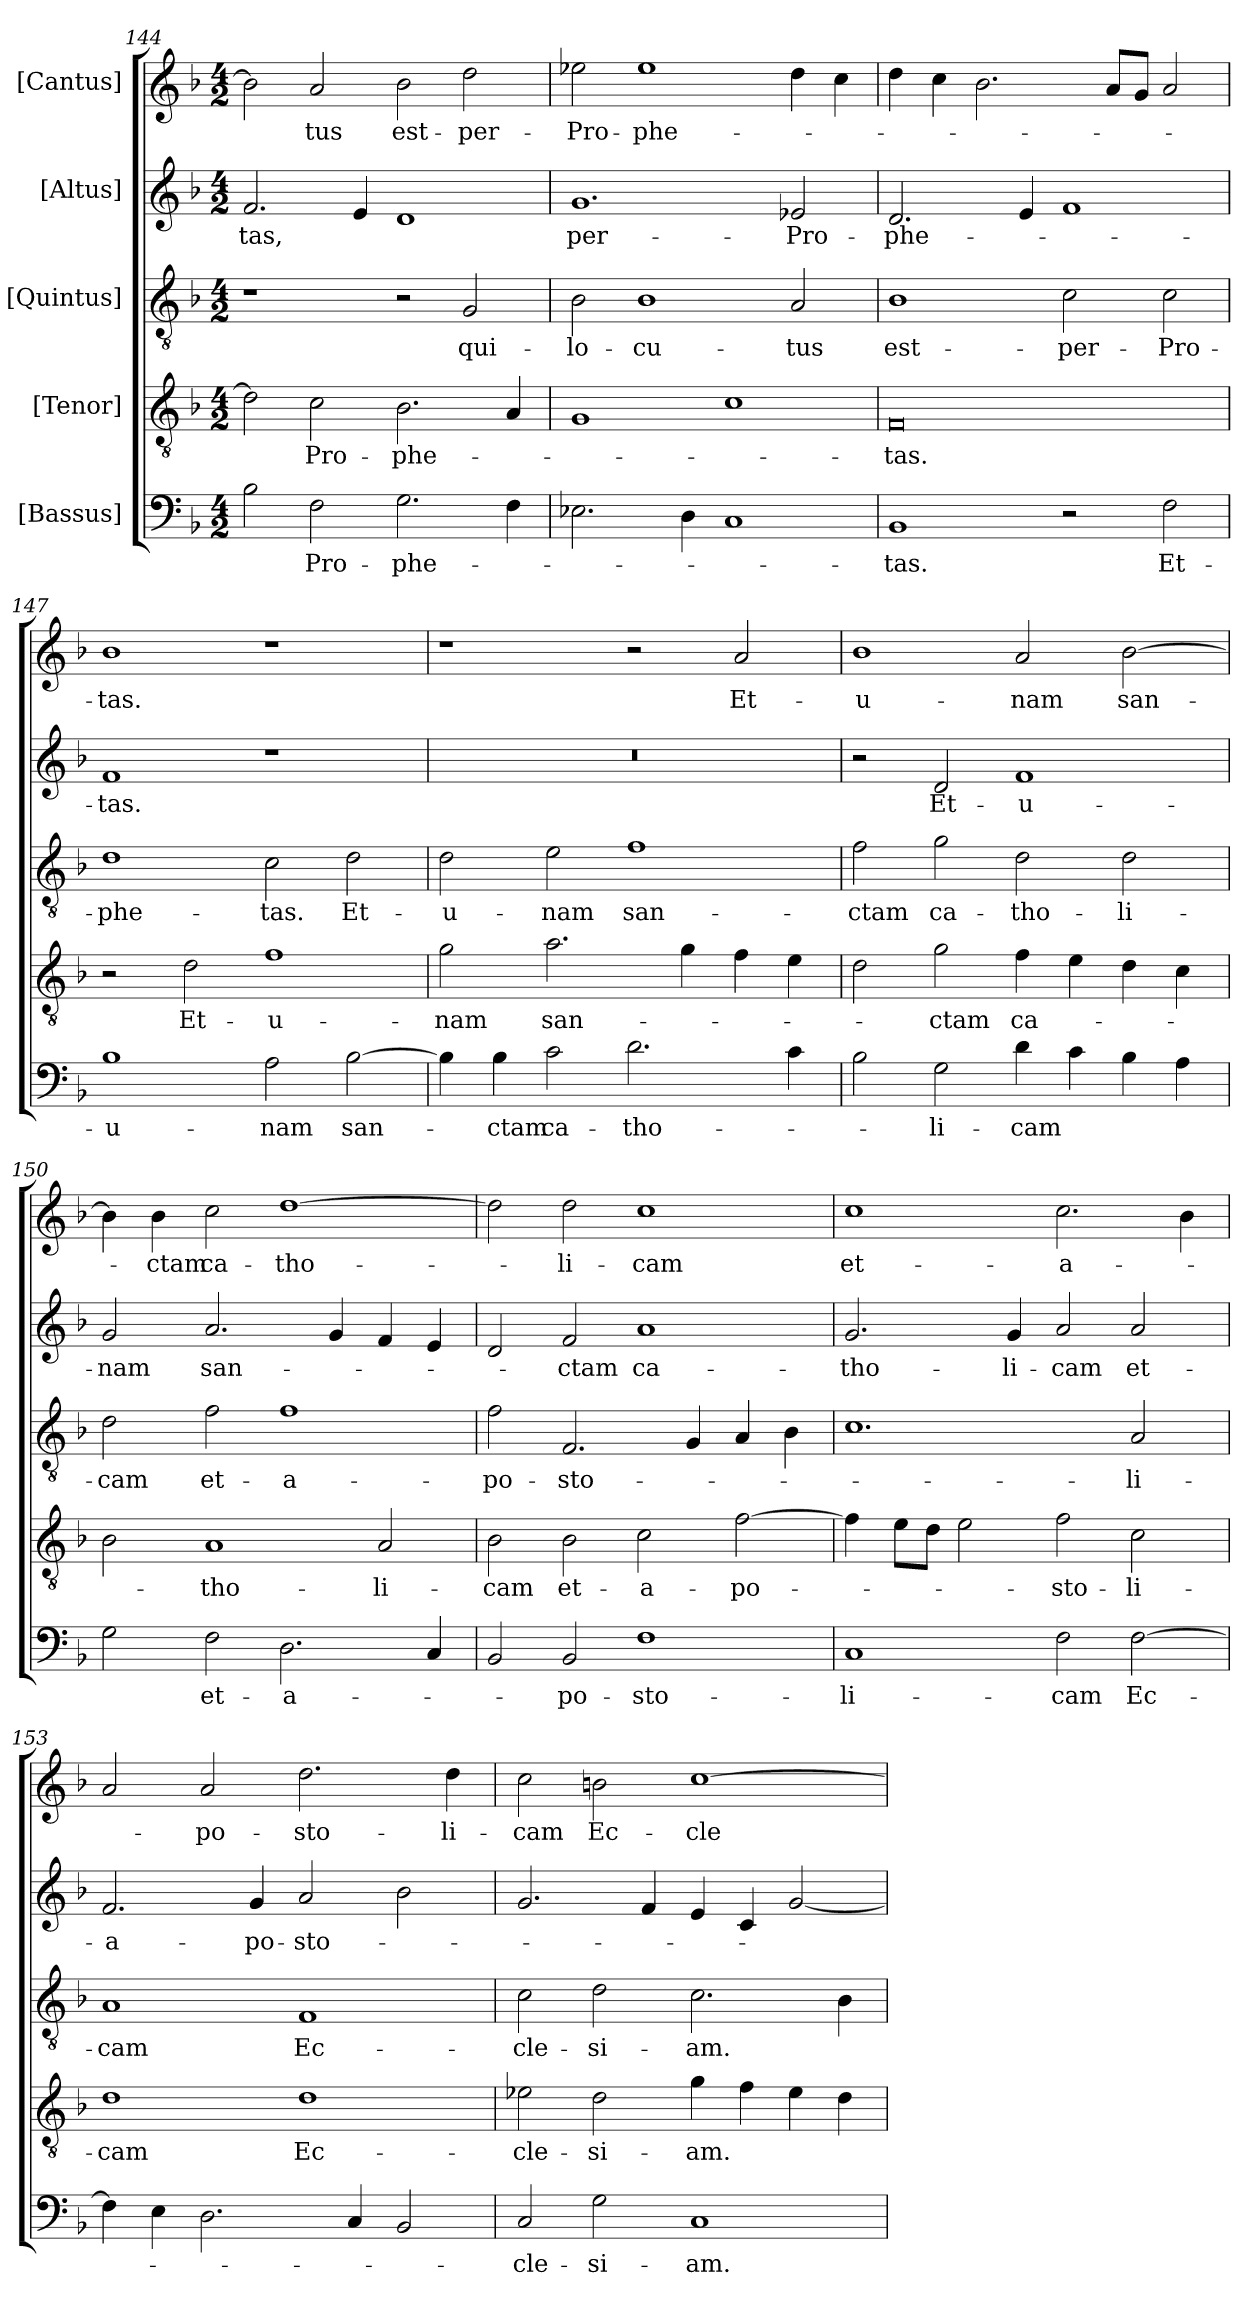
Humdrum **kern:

**kern	**text	**kern	**text	**kern	**text	**kern	**text	**kern	**text
*part5	*part5	*part4	*part4	*part3	*part3	*part2	*part2	*part1	*part1
*staff5	*staff5	*staff4	*staff4	*staff3	*staff3	*staff2	*staff2	*staff1	*staff1
*I"[Bassus]	*	*I"[Tenor]	*	*I"[Quintus]	*	*I"[Altus]	*	*I"[Cantus]	*
*clefF4	*	*clefGv2	*	*clefGv2	*	*clefG2	*	*clefG2	*
*k[b-]	*	*k[b-]	*	*k[b-]	*	*k[b-]	*	*k[b-]	*
*M4/2	*	*M4/2	*	*M4/2	*	*M4/2	*	*M4/2	*
=144	=144	=144	=144	=144	=144	=144	=144	=144	=144
2B-\	.	2d\]	.	1r	.	2.f/	-tas,	2b-\]	.
2F\	Pro-	2c\	Pro-	.	.	.	.	2a/	-tus
.	.	.	.	.	.	4e/	.	.	.
2.G\	-phe-	2.B-\	-phe-	2r	.	1d/	.	2b-\	est-
.	.	.	.	2G/	qui-	.	.	2dd\	per-
4F\	.	4A/	.	.	.	.	.	.	.
=145	=145	=145	=145	=145	=145	=145	=145	=145	=145
2.E-X\	.	1G/	.	2B-\	lo-	1.g/	per-	2ee-X\	Pro-
.	.	.	.	1B-\	-cu-	.	.	1ee-\	-phe-
4D\	.	.	.	.	.	.	.	.	.
1C/	.	1c\	.	.	.	.	.	.	.
.	.	.	.	2A/	-tus	2e-X/	Pro-	4dd\	.
.	.	.	.	.	.	.	.	4cc\	.
=146	=146	=146	=146	=146	=146	=146	=146	=146	=146
1BB-/	-tas.	0F/	-tas.	1B-\	est-	2.d/	-phe-	4dd\	.
.	.	.	.	.	.	.	.	4cc\	.
.	.	.	.	.	.	.	.	2.b-\	.
.	.	.	.	.	.	4e/	.	.	.
2r	.	.	.	2c\	per-	1f/	.	.	.
.	.	.	.	.	.	.	.	8a/L	.
.	.	.	.	.	.	.	.	8g/J	.
2F\	Et-	.	.	2c\	Pro-	.	.	2a/	.
=147	=147	=147	=147	=147	=147	=147	=147	=147	=147
1B-\	u-	2r	.	1d\	-phe-	1f/	-tas.	1b-\	-tas.
.	.	2d\	Et-	.	.	.	.	.	.
2A\	-nam	1f\	u-	2c\	-tas.	1r	.	1r	.
[2B-\	san-	.	.	2d\	Et-	.	.	.	.
=148	=148	=148	=148	=148	=148	=148	=148	=148	=148
4B-\]	.	2g\	-nam	2d\	u-	0r	.	1r	.
4B-\	-ctam	.	.	.	.	.	.	.	.
2c\	ca-	2.a\	san-	2e\	-nam	.	.	.	.
2.d\	-tho-	.	.	1f\	san-	.	.	2r	.
.	.	4g\	.	.	.	.	.	.	.
.	.	4f\	.	.	.	.	.	2a/	Et-
4c\	.	4e\	.	.	.	.	.	.	.
=149	=149	=149	=149	=149	=149	=149	=149	=149	=149
2B-\	.	2d\	.	2f\	-ctam	2r	.	1b-\	u-
2G\	-li-	2g\	-ctam	2g\	ca-	2d/	Et-	.	.
4d\	-cam	4f\	ca-	2d\	-tho-	1f/	u-	2a/	-nam
4c\	.	4e\	.	.	.	.	.	.	.
4B-\	.	4d\	.	2d\	-li-	.	.	[2b-\	san-
4A\	.	4c\	.	.	.	.	.	.	.
=150	=150	=150	=150	=150	=150	=150	=150	=150	=150
2G\	.	2B-\	.	2d\	-cam	2g/	-nam	4b-\]	.
.	.	.	.	.	.	.	.	4b-\	-ctam
2F\	et-	1A/	-tho-	2f\	et-	2.a/	san-	2cc\	ca-
2.D\	a-	.	.	1f\	a-	.	.	[1dd\	-tho-
.	.	.	.	.	.	4g/	.	.	.
.	.	2A/	-li-	.	.	4f/	.	.	.
4C/	.	.	.	.	.	4e/	.	.	.
=151	=151	=151	=151	=151	=151	=151	=151	=151	=151
2BB-/	.	2B-\	-cam	2f\	-po-	2d/	.	2dd\]	.
2BB-/	-po-	2B-\	et-	2.F/	-sto-	2f/	-ctam	2dd\	-li-
1F\	-sto-	2c\	a-	.	.	1a/	ca-	1cc\	-cam
.	.	.	.	4G/	.	.	.	.	.
.	.	[2f\	-po-	4A/	.	.	.	.	.
.	.	.	.	4B-\	.	.	.	.	.
=152	=152	=152	=152	=152	=152	=152	=152	=152	=152
1C/	-li-	4f\]	.	1.c\	.	2.g/	-tho-	1cc\	et-
.	.	8e\L	.	.	.	.	.	.	.
.	.	8d\J	.	.	.	.	.	.	.
.	.	2e\	.	.	.	.	.	.	.
.	.	.	.	.	.	4g/	-li-	.	.
2F\	-cam	2f\	-sto-	.	.	2a/	-cam	2.cc\	a-
[2F\	Ec-	2c\	-li-	2A/	-li-	2a/	et-	.	.
.	.	.	.	.	.	.	.	4b-\	.
=153	=153	=153	=153	=153	=153	=153	=153	=153	=153
4F\]	.	1d\	-cam	1A/	-cam	2.f/	a-	2a/	.
4E\	.	.	.	.	.	.	.	.	.
2.D\	.	.	.	.	.	.	.	2a/	-po-
.	.	.	.	.	.	4g/	-po-	.	.
.	.	1d\	Ec-	1F/	Ec-	2a/	-sto-	2.dd\	-sto-
4C/	.	.	.	.	.	.	.	.	.
2BB-/	.	.	.	.	.	2b-\	.	.	.
.	.	.	.	.	.	.	.	4dd\	-li-
=154	=154	=154	=154	=154	=154	=154	=154	=154	=154
2C/	-cle-	2e-X\	-cle-	2c\	-cle-	2.g/	.	2cc\	-cam
2G\	-si-	2d\	-si-	2d\	-si-	.	.	2bn\	Ec-
.	.	.	.	.	.	4f/	.	.	.
1C/	-am.	4g\	-am.	2.c\	-am.	4e/	.	[1cc\	-cle-
.	.	4f\	.	.	.	4c/	.	.	.
.	.	4e-\	.	.	.	[2g/	.	.	.
.	.	4d\	.	4B-\	.	.	.	.	.
=	=	=	=	=	=	=	=	=	=
*-	*-	*-	*-	*-	*-	*-	*-	*-	*-
